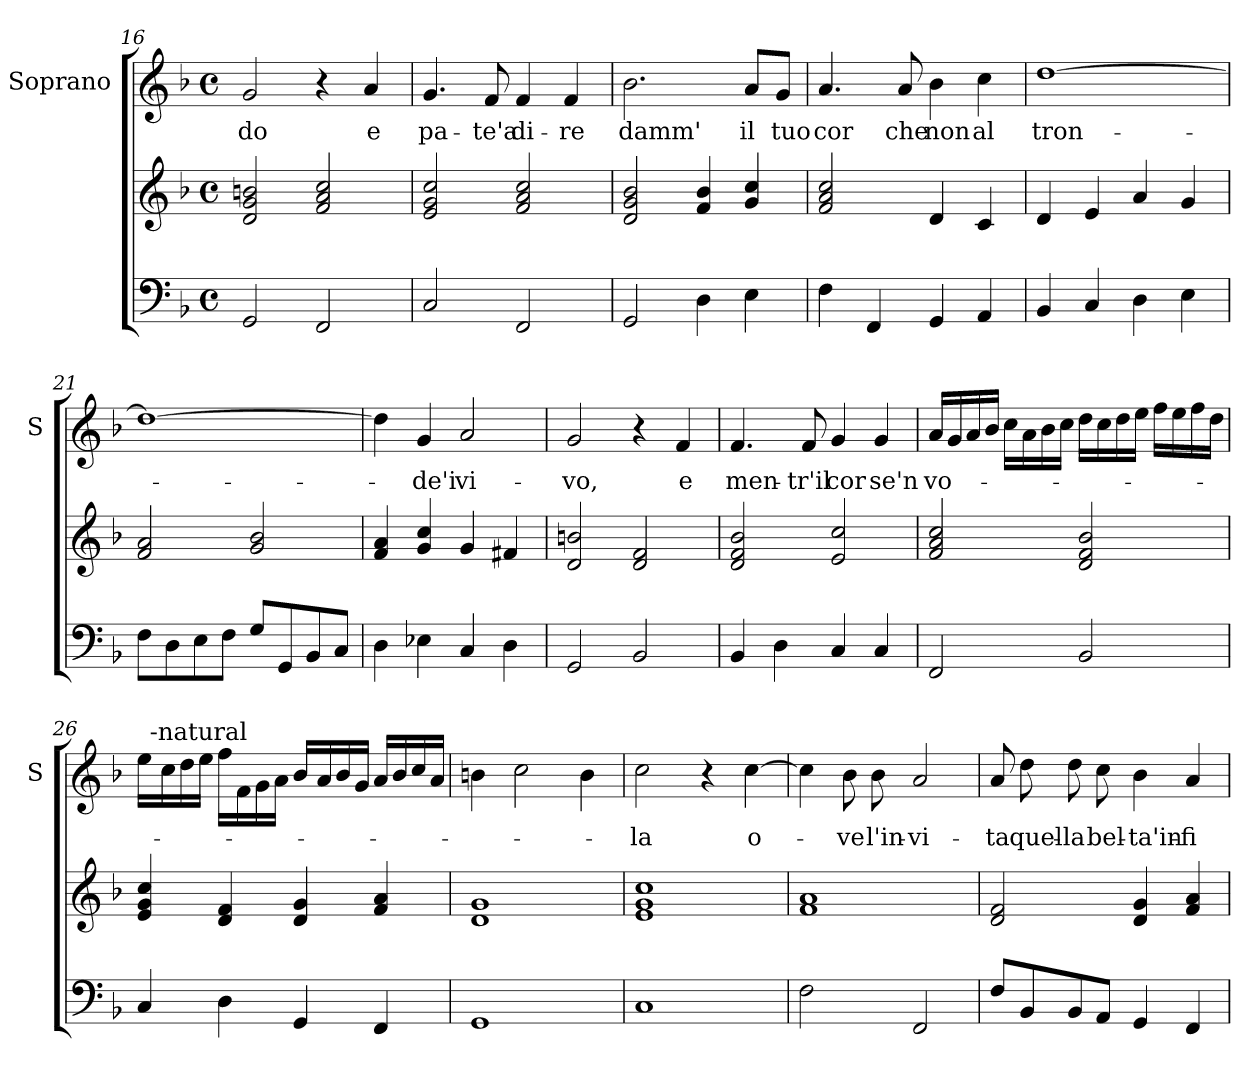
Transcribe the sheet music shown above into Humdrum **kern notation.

**kern	**kern	**kern	**text
*part2	*part2	*part1	*part1
*staff3	*staff2	*staff1	*staff1
*	*	*I"Soprano	*
*	*	*I'S	*
*clefF4	*clefG2	*clefG2	*
*k[b-]	*k[b-]	*k[b-]	*
*F:	*F:	*F:	*
*M4/4	*M4/4	*M4/4	*
*met(c)	*met(c)	*met(c)	*
=16	=16	=16	=16
2GG/	2d/ 2g/ 2bn/	2g/	-do
2FF/	2f/ 2a/ 2cc/	4r	.
.	.	4a/	e
!!LO:PB:g=z
=17	=17	=17	=17
2C/	2e/ 2g/ 2cc/	4.g/	pa-
.	.	8f/	-te'a
2FF/	2f/ 2a/ 2cc/	4f/	di-
.	.	4f/	-re
=18	=18	=18	=18
2GG/	2d/ 2g/ 2b-/	2.b-\	damm'
4D\	4f/ 4b-/	.	.
4E\	4g/ 4cc/	8a/L	il
.	.	8g/J	tuo
=19	=19	=19	=19
4F\	2f/ 2a/ 2cc/	4.a/	cor
4FF/	.	.	.
.	.	8a/	che
4GG/	4d/	4b-\	non
4AA/	4c/	4cc\	al
=20	=20	=20	=20
4BB-/	4d/	[1dd	tron-
4C/	4e/	.	.
4D\	4a/	.	.
4E\	4g/	.	.
!!LO:LB:g=z
=21	=21	=21	=21
8F\L	2f/ 2a/	1dd_	.
8D\	.	.	.
8E\	.	.	.
8F\J	.	.	.
8G/L	2g/ 2b-/	.	.
8GG/	.	.	.
8BB-/	.	.	.
8C/J	.	.	.
=22	=22	=22	=22
4D\	4f/ 4a/	4dd\]	.
4E-X\	4g/ 4cc/	4g/	-de'i
4C/	4g/	2a/	vi-
4D\	4f#X/	.	.
=23	=23	=23	=23
2GG/	2d/ 2bn/	2g/	-vo,
2BB-/	2d/ 2f/	4r	.
.	.	4f/	e
=24	=24	=24	=24
4BB-/	2d/ 2f/ 2b-/	4.f/	men-
4D\	.	.	.
.	.	8f/	-tr'il
4C/	2e/ 2cc/	4g/	cor
4C/	.	4g/	se'n
!!LO:LB:g=z
=25	=25	=25	=25
2FF/	2f/ 2a/ 2cc/	16a/LL	vo-
.	.	16g/	.
.	.	16a/	.
.	.	16b-/JJ	.
.	.	16cc\LL	.
.	.	16a\	.
.	.	16b-\	.
.	.	16cc\JJ	.
2BB-/	2d/ 2f/ 2b-/	16dd\LL	.
.	.	16cc\	.
.	.	16dd\	.
.	.	16ee\JJ	.
.	.	16ff\LL	.
.	.	16ee\	.
.	.	16ff\	.
.	.	16dd\JJ	.
=26	=26	=26	=26
*	*	*^	*
4C/	4e/ 4g/ 4cc/	16ee\LL	32ryy	.
!	!	!	!LO:TX:a:t=-natural	!
.	.	.	2ryy	.
.	.	16cc\	.	.
.	.	16dd\	.	.
.	.	16ee\JJ	.	.
4D\	4d/ 4f/	16ff\LL	.	.
.	.	16f\	.	.
.	.	16g\	.	.
.	.	16a\JJ	.	.
4GG/	4d/ 4g/	16b-/LL	.	.
.	.	.	4...ryy	.
.	.	16a/	.	.
.	.	16b-/	.	.
.	.	16g/JJ	.	.
4FF/	4f/ 4a/	16a/LL	.	.
.	.	16b-/	.	.
.	.	16cc/	.	.
.	.	16a/JJ	.	.
*	*	*v	*v	*
=27	=27	=27	=27
1GG	1d 1g	4bn\	.
.	.	2cc\	.
.	.	4b\	.
=28	=28	=28	=28
1C	1e 1g 1cc	2cc\	-la
.	.	4r	.
.	.	[4cc\	o-
!!LO:LB:g=z
=29	=29	=29	=29
2F\	1f 1a	4cc\]	.
.	.	8b-\	-ve
.	.	8b-\	l'in-
2FF/	.	2a/	-vi-
=30	=30	=30	=30
8F/L	2d/ 2f/	8a/	-ta
8BB-/	.	8dd\	quel-
8BB-/	.	8dd\	-la
8AA/J	.	8cc\	bel-
4GG/	4d/ 4g/	4b-\	-ta'in-
4FF/	4f/ 4a/	4a/	-fi-
=	=	=	=
*-	*-	*-	*-
